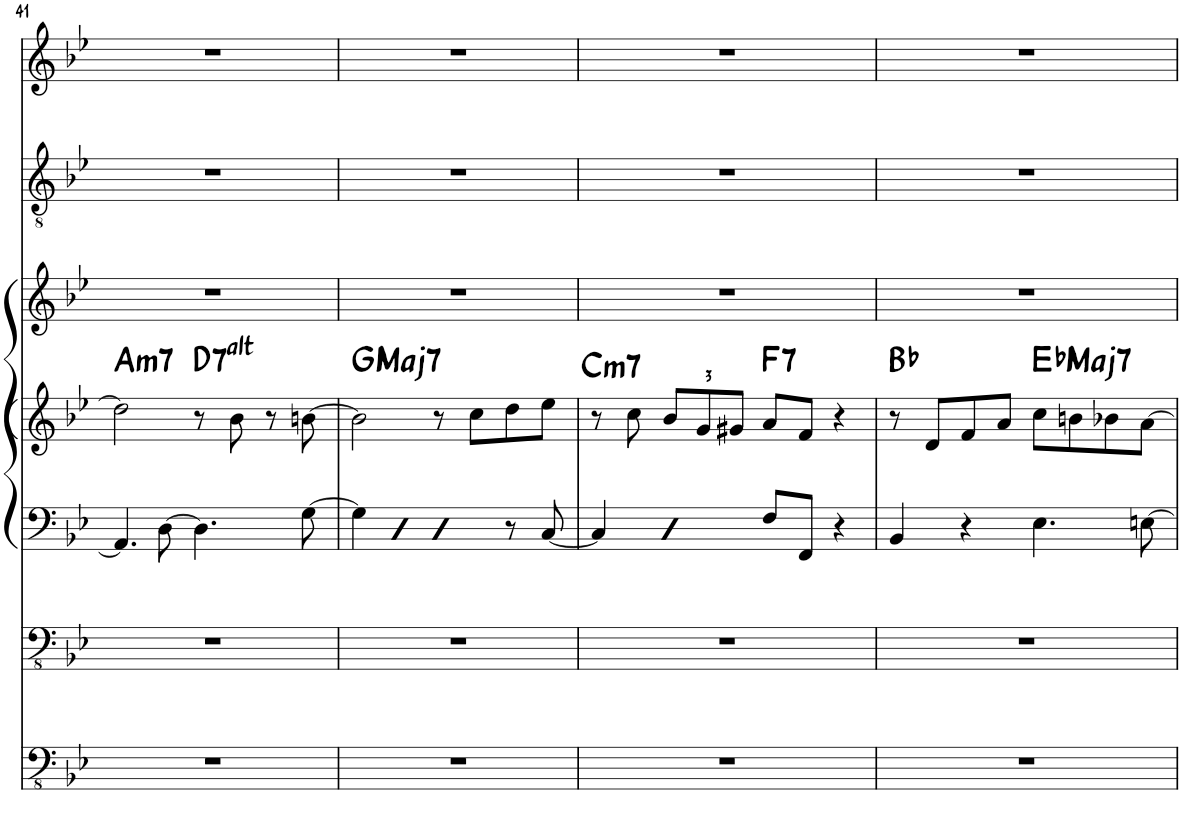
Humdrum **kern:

**kern	**kern	**harte
*part1	*part1	*part1
*staff2	*staff1	*
*I"Piano	*	*
*I'Pno	*	*
!!LO:PB:g=z
*clefF4	*clefG2	*
*k[b-e-]	*k[b-e-]	*
*M4/4	*M4/4	*
=41	=41	=41
!	!	!LO:H:kt=m7
4.AA/]	2dd\]	A:min7
[8D\	.	.
!	!	!LO:H:kt=7
4.D\]	8r	D:(3,b5,#5,b7,b9,#9)
.	8b-\	.
.	8r	.
[8G\	[8bn\	.
=42	=42	=42
!	!	!LO:H:kt=Maj7
4G\]	2b\]	G:maj7
4D	.	.
4D	8r	.
.	8cc\L	.
8r	8dd\	.
[8C/	8ee-\J	.
=43	=43	=43
!	!	!LO:H:kt=m7
4C/]	8r	C:min7
.	8cc\	.
*	*Xbrackettup	*
4D	12b-/L	.
.	12g/	.
.	12g#X/J	.
!	!	!LO:H:kt=7
8F/L	8a/L	F:7
8FF/J	8f/J	.
4r	4r	.
=44	=44	=44
!	!	!LO:H:kt=N.C.
4BB-/	8r	N
.	8d/L	.
4r	8f/	.
.	8a/J	.
!	!	!LO:H:kt=Maj7
4.E-\	8cc\L	Eb:maj7
.	8bn\	.
.	8b-X\	.
[8En\	[8a\J	.
=	=	=
*-	*-	*-
